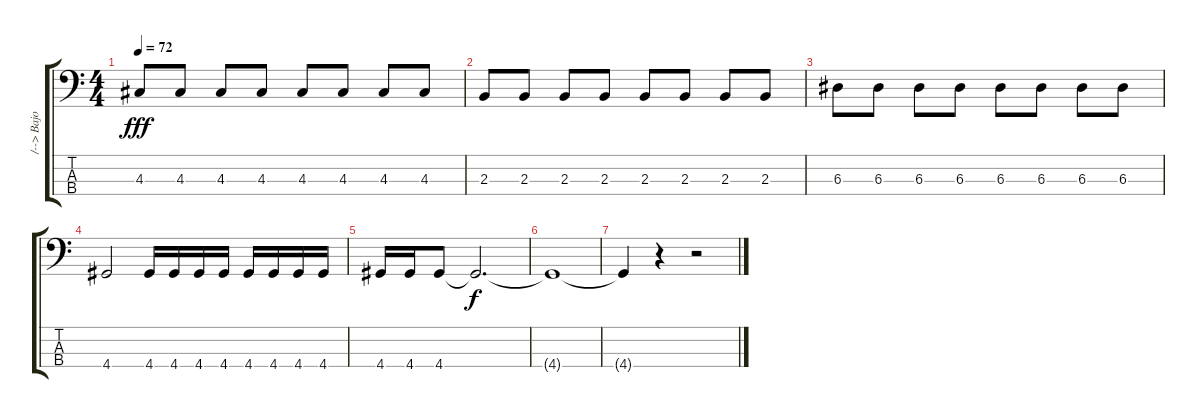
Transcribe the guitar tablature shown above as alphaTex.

\track ("/--> Bajo <---/" "/--> Bajo ") {instrument electricbassfinger}
\staff {score tabs}
\tuning (G2 D2 A1 E1) {hide}
\ts (4 4)
\tempo 72
\clef f4
\ks c
4.3.8{dy fff} 4.3.8 4.3.8 4.3.8 4.3.8 4.3.8 4.3.8 4.3.8 |
2.3.8 2.3.8 2.3.8 2.3.8 2.3.8 2.3.8 2.3.8 2.3.8 |
6.3.8 6.3.8 6.3.8 6.3.8 6.3.8 6.3.8 6.3.8 6.3.8 |
4.4.2 4.4.16 4.4.16 4.4.16 4.4.16 4.4.16 4.4.16 4.4.16 4.4.16 |
4.4.16 4.4.16 4.4.8 4.4{t}.2{d dy f} |
4.4{t}.1 |
4.4{t}.4 r.4 r.2
